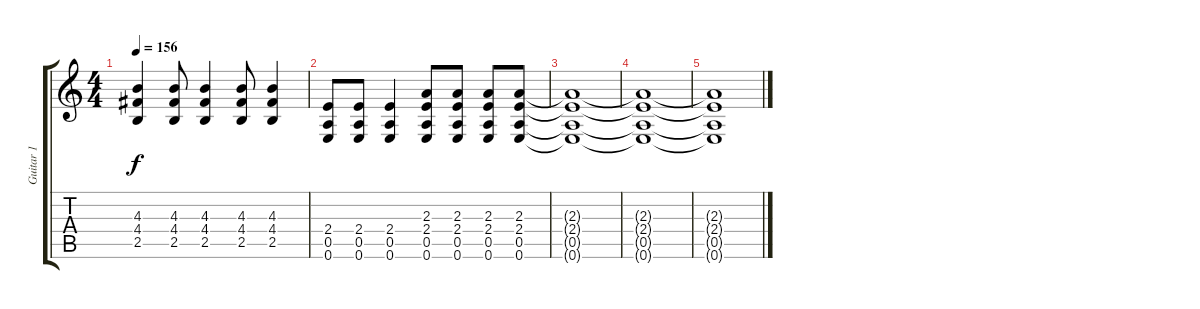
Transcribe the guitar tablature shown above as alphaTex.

\track ("Guitar 1" "Guitar 1") {instrument distortionguitar}
\staff {score tabs}
\tuning (E4 B3 G3 D3 A2 E2) {hide}
\ts (4 4)
\tempo 156
\clef g2
\ks c
(4.3 4.4 2.5).4{dy f} (4.3 4.4 2.5).8 (4.3 4.4 2.5).4 (4.3 4.4 2.5).8 (4.3 4.4 2.5).4 |
(2.4 0.5 0.6).8 (2.4 0.5 0.6).8 (2.4 0.5 0.6).4 (2.3 2.4 0.5 0.6).8 (2.3 2.4 0.5 0.6).8 (2.3 2.4 0.5 0.6).8 (2.3 2.4 0.5 0.6).8 |
(2.3{t} 2.4{t} 0.5{t} 0.6{t}).1 |
(2.3{t} 2.4{t} 0.5{t} 0.6{t}).1{volume 0} |
(2.3{t} 2.4{t} 0.5{t} 0.6{t}).1
